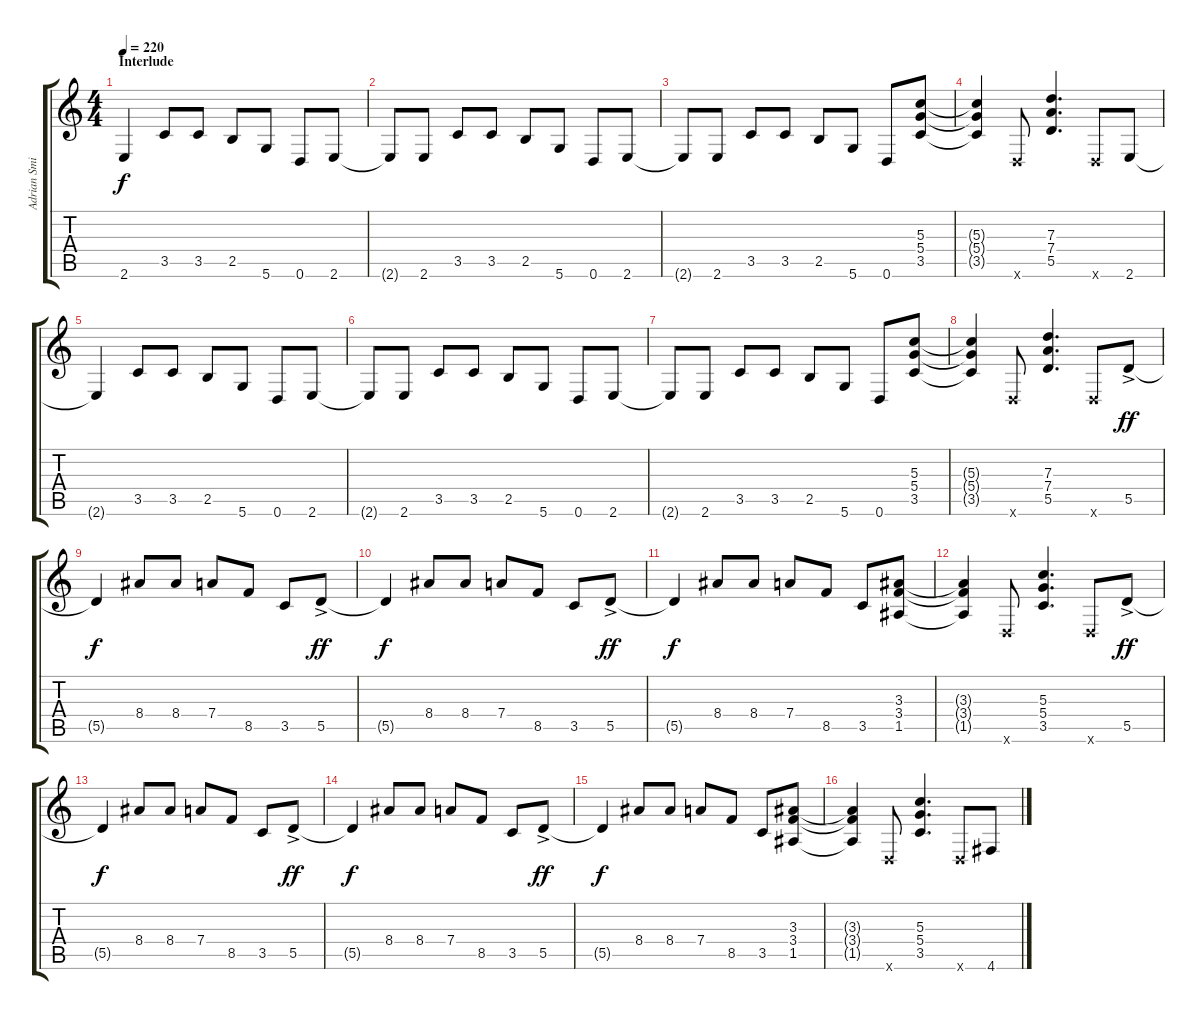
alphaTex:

\track ("Adrian Smith" "Adrian Smi") {instrument overdrivenguitar}
\staff {score tabs}
\tuning (E4 B3 G3 D3 A2 D2) {hide}
\ts (4 4)
\section ("" "Interlude")
\tempo 220
\clef g2
\ks c
2.6.4{dy f} 3.5.8 3.5.8 2.5.8 5.6.8 0.6.8 2.6.8 |
2.6{t}.8 2.6.8 3.5.8 3.5.8 2.5.8 5.6.8 0.6.8 2.6.8 |
2.6{t}.8 2.6.8 3.5.8 3.5.8 2.5.8 5.6.8 0.6.8 (5.3 5.4 3.5).8 |
(5.3{t} 5.4{t} 3.5{t}).4 0.6{x}.8 (7.3 7.4 5.5).4{d} 0.6{x}.8 2.6.8 |
2.6{t}.4 3.5.8 3.5.8 2.5.8 5.6.8 0.6.8 2.6.8 |
2.6{t}.8 2.6.8 3.5.8 3.5.8 2.5.8 5.6.8 0.6.8 2.6.8 |
2.6{t}.8 2.6.8 3.5.8 3.5.8 2.5.8 5.6.8 0.6.8 (5.3 5.4 3.5).8 |
(5.3{t} 5.4{t} 3.5{t}).4 0.6{x}.8 (7.3 7.4 5.5).4{d} 0.6{x}.8 5.5{ac}.8{dy ff} |
5.5{t}.4{dy f} 8.4.8 8.4.8 7.4.8 8.5.8 3.5.8 5.5{ac}.8{dy ff} |
5.5{t}.4{dy f} 8.4.8 8.4.8 7.4.8 8.5.8 3.5.8 5.5{ac}.8{dy ff} |
5.5{t}.4{dy f} 8.4.8 8.4.8 7.4.8 8.5.8 3.5.8 (3.3 3.4 1.5).8 |
(3.3{t} 3.4{t} 1.5{t}).4 0.6{x}.8 (5.3 5.4 3.5).4{d} 0.6{x}.8 5.5{ac}.8{dy ff} |
5.5{t}.4{dy f} 8.4.8 8.4.8 7.4.8 8.5.8 3.5.8 5.5{ac}.8{dy ff} |
5.5{t}.4{dy f} 8.4.8 8.4.8 7.4.8 8.5.8 3.5.8 5.5{ac}.8{dy ff} |
5.5{t}.4{dy f} 8.4.8 8.4.8 7.4.8 8.5.8 3.5.8 (3.3 3.4 1.5).8 |
(3.3{t} 3.4{t} 1.5{t}).4 0.6{x}.8 (5.3 5.4 3.5).4{d} 0.6{x}.8 4.6.8
